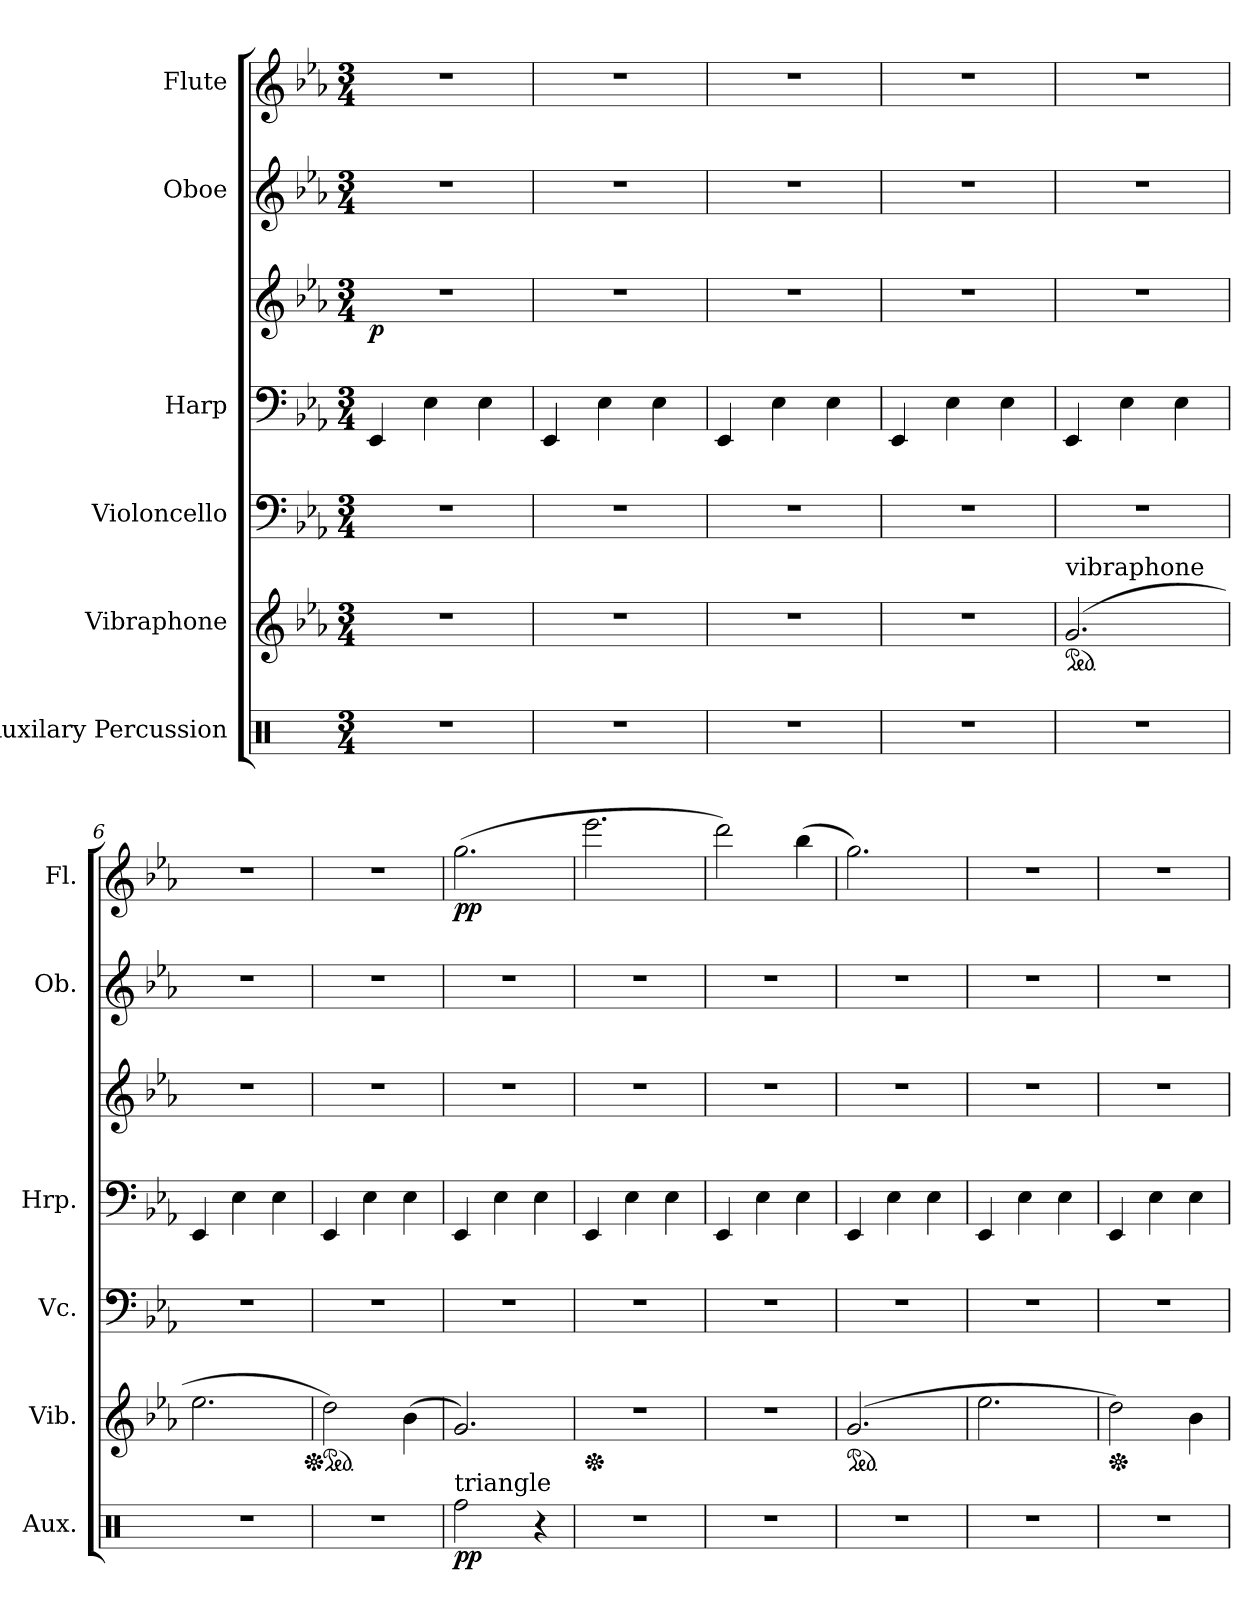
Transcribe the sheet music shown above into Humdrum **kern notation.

**kern	**dynam	**kern	**kern	**kern	**kern	**dynam	**kern	**kern	**dynam
*part6	*part6	*part5	*part4	*part3	*part3	*part3	*part2	*part1	*part1
*staff7	*staff7	*staff6	*staff5	*staff4	*staff3	*staff3/4	*staff2	*staff1	*staff1
*I"Auxilary Percussion	*	*I"Vibraphone	*I"Violoncello	*I"Harp	*	*	*I"Oboe	*I"Flute	*
*I'Aux.	*	*I'Vib.	*I'Vc.	*I'Hrp.	*	*	*I'Ob.	*I'Fl.	*
*clefX	*	*clefG2	*clefF4	*clefF4	*clefG2	*	*clefG2	*clefG2	*
*k[]	*	*k[b-e-a-]	*k[b-e-a-]	*k[b-e-a-]	*k[b-e-a-]	*	*k[b-e-a-]	*k[b-e-a-]	*
*M3/4	*	*M3/4	*M3/4	*M3/4	*M3/4	*	*M3/4	*M3/4	*
*MM100	*	*MM100	*MM100	*MM100	*MM100	*	*MM100	*MM100	*
=1	=1	=1	=1	=1	=1	=1	=1	=1	=1
!	!	!	!	!	!	!LO:DY:b	!	!	!
2.r	.	2.r	2.r	4EE-/	2.r	p	2.r	2.r	.
.	.	.	.	4E-\	.	.	.	.	.
.	.	.	.	4E-\	.	.	.	.	.
=2	=2	=2	=2	=2	=2	=2	=2	=2	=2
2.r	.	2.r	2.r	4EE-/	2.r	.	2.r	2.r	.
.	.	.	.	4E-\	.	.	.	.	.
.	.	.	.	4E-\	.	.	.	.	.
=3	=3	=3	=3	=3	=3	=3	=3	=3	=3
2.r	.	2.r	2.r	4EE-/	2.r	.	2.r	2.r	.
.	.	.	.	4E-\	.	.	.	.	.
.	.	.	.	4E-\	.	.	.	.	.
=4	=4	=4	=4	=4	=4	=4	=4	=4	=4
2.r	.	2.r	2.r	4EE-/	2.r	.	2.r	2.r	.
.	.	.	.	4E-\	.	.	.	.	.
.	.	.	.	4E-\	.	.	.	.	.
=5	=5	=5	=5	=5	=5	=5	=5	=5	=5
*	*	*ped	*	*	*	*	*	*	*
!	!	!LO:TX:a:t=vibraphone	!	!	!	!	!	!	!
2.r	.	(2.g/	2.r	4EE-/	2.r	.	2.r	2.r	.
.	.	.	.	4E-\	.	.	.	.	.
.	.	.	.	4E-\	.	.	.	.	.
=6	=6	=6	=6	=6	=6	=6	=6	=6	=6
2.r	.	2.ee-\	2.r	4EE-/	2.r	.	2.r	2.r	.
.	.	.	.	4E-\	.	.	.	.	.
.	.	.	.	4E-\	.	.	.	.	.
=7	=7	=7	=7	=7	=7	=7	=7	=7	=7
*	*	*Xped	*	*	*	*	*	*	*
*	*	*ped	*	*	*	*	*	*	*
2.r	.	2dd\)	2.r	4EE-/	2.r	.	2.r	2.r	.
.	.	.	.	4E-\	.	.	.	.	.
.	.	(4b-\	.	4E-\	.	.	.	.	.
=8	=8	=8	=8	=8	=8	=8	=8	=8	=8
!LO:TX:a:t=triangle	!	!	!	!	!	!	!	!	!
!	!LO:DY:b	!	!	!	!	!	!	!	!LO:DY:b
2Rff\	pp	2.g/)	2.r	4EE-/	2.r	.	2.r	(2.gg\	pp
.	.	.	.	4E-\	.	.	.	.	.
4r	.	.	.	4E-\	.	.	.	.	.
!!LO:PB:g=z
=9	=9	=9	=9	=9	=9	=9	=9	=9	=9
*	*	*Xped	*	*	*	*	*	*	*
2.r	.	2.r	2.r	4EE-/	2.r	.	2.r	2.eee-\	.
.	.	.	.	4E-\	.	.	.	.	.
.	.	.	.	4E-\	.	.	.	.	.
=10	=10	=10	=10	=10	=10	=10	=10	=10	=10
2.r	.	2.r	2.r	4EE-/	2.r	.	2.r	2ddd\)	.
.	.	.	.	4E-\	.	.	.	.	.
.	.	.	.	4E-\	.	.	.	(4bb-\	.
=11	=11	=11	=11	=11	=11	=11	=11	=11	=11
*	*	*ped	*	*	*	*	*	*	*
2.r	.	(2.g/	2.r	4EE-/	2.r	.	2.r	2.gg\)	.
.	.	.	.	4E-\	.	.	.	.	.
.	.	.	.	4E-\	.	.	.	.	.
=12	=12	=12	=12	=12	=12	=12	=12	=12	=12
2.r	.	2.ee-\	2.r	4EE-/	2.r	.	2.r	2.r	.
.	.	.	.	4E-\	.	.	.	.	.
.	.	.	.	4E-\	.	.	.	.	.
=13	=13	=13	=13	=13	=13	=13	=13	=13	=13
*	*	*Xped	*	*	*	*	*	*	*
2.r	.	2dd\)	2.r	4EE-/	2.r	.	2.r	2.r	.
.	.	.	.	4E-\	.	.	.	.	.
.	.	4b-\	.	4E-\	.	.	.	.	.
=	=	=	=	=	=	=	=	=	=
*-	*-	*-	*-	*-	*-	*-	*-	*-	*-
